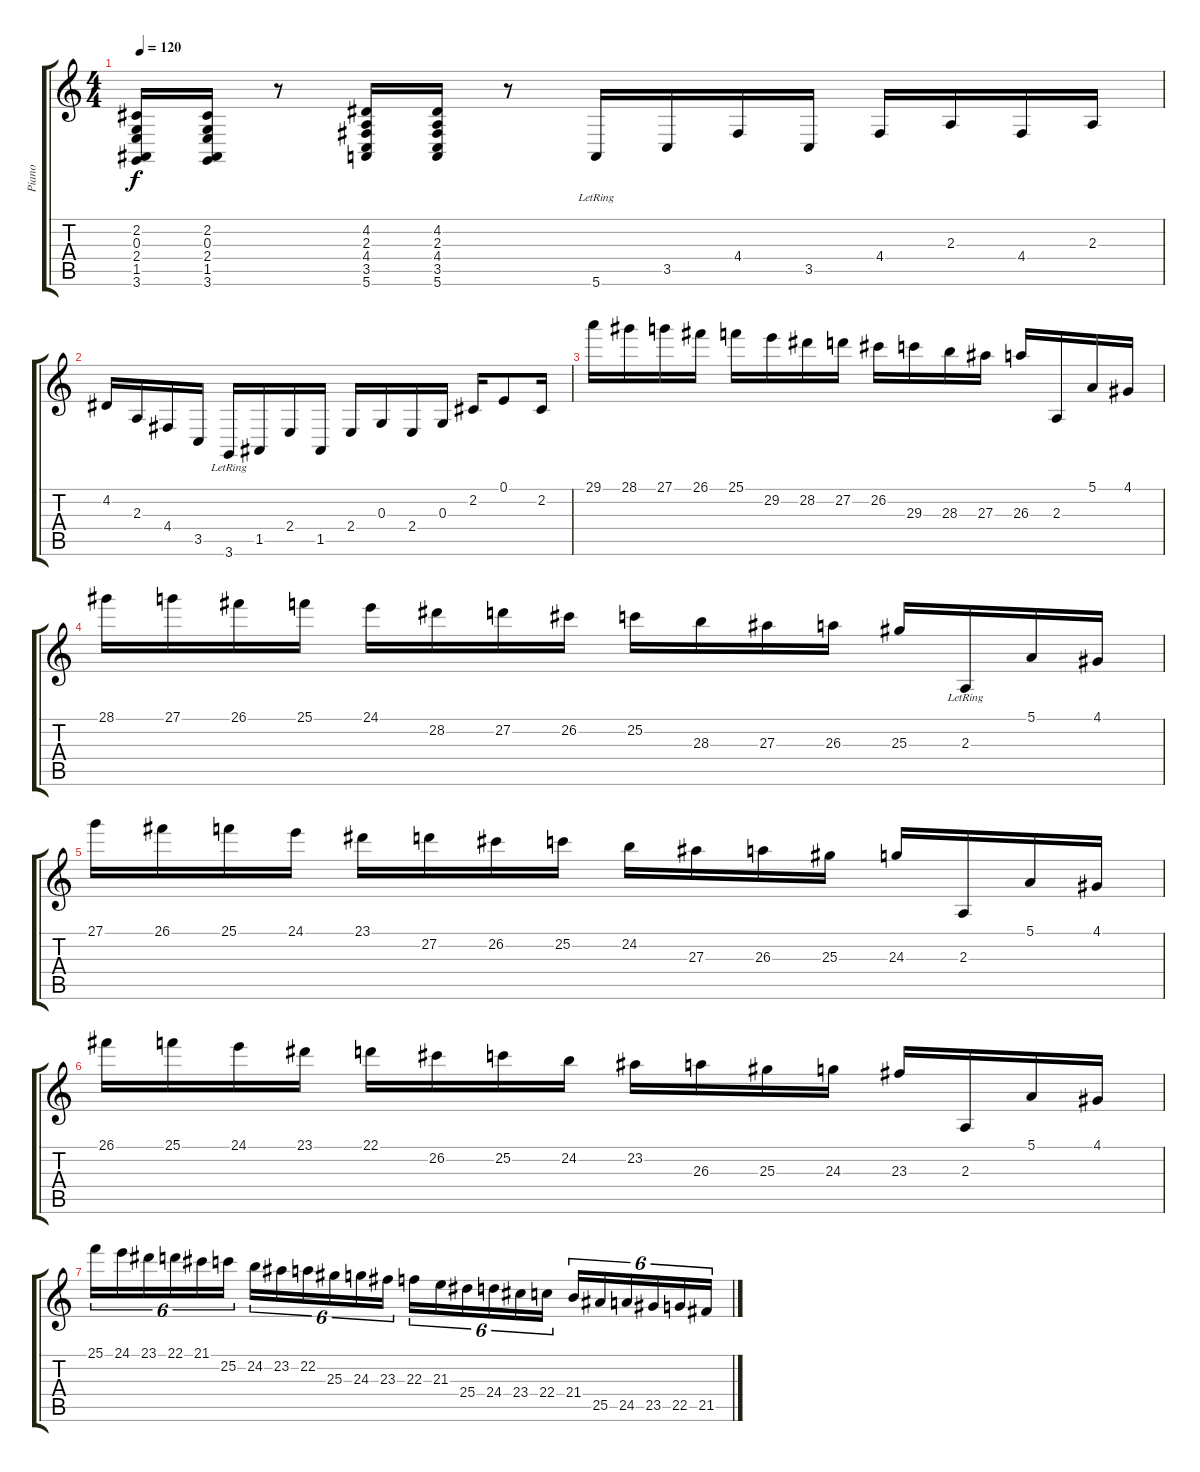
\track ("Piano" "Piano") {instrument brightacousticpiano}
\staff {score tabs}
\tuning (E4 B3 G3 D3 A2 E2) {hide}
\ts (4 4)
\tempo 120
\clef g2
\ks aminor
(2.2 0.3 2.4 1.5 3.6).16{dy f} (2.2 0.3 2.4 1.5 3.6).16 r.8 (4.2 2.3 4.4 3.5 5.6).16 (4.2 2.3 4.4 3.5 5.6).16 r.8 5.6{lr}.16 3.5.16 4.4.16 3.5.16 4.4.16 2.3.16 4.4.16 2.3.16 |
4.2.16 2.3.16 4.4.16 3.5.16 3.6{lr}.16 1.5.16 2.4.16 1.5.16 2.4.16 0.3.16 2.4.16 0.3.16 2.2.16 0.1.8 2.2.16 |
29.1.16 28.1.16 27.1.16 26.1.16 25.1.16 29.2.16 28.2.16 27.2.16 26.2.16 29.3.16 28.3.16 27.3.16 26.3.16 2.3.16 5.1.16 4.1.16 |
28.1.16 27.1.16 26.1.16 25.1.16 24.1.16 28.2.16 27.2.16 26.2.16 25.2.16 28.3.16 27.3.16 26.3.16 25.3.16 2.3{lr}.16 5.1.16 4.1.16 |
27.1.16 26.1.16 25.1.16 24.1.16 23.1.16 27.2.16 26.2.16 25.2.16 24.2.16 27.3.16 26.3.16 25.3.16 24.3.16 2.3.16 5.1.16 4.1.16 |
26.1.16 25.1.16 24.1.16 23.1.16 22.1.16 26.2.16 25.2.16 24.2.16 23.2.16 26.3.16 25.3.16 24.3.16 23.3.16 2.3.16 5.1.16 4.1.16 |
25.1.16{tu (6 4)} 24.1.16{tu (6 4)} 23.1.16{tu (6 4)} 22.1.16{tu (6 4)} 21.1.16{tu (6 4)} 25.2.16{tu (6 4)} 24.2.16{tu (6 4)} 23.2.16{tu (6 4)} 22.2.16{tu (6 4)} 25.3.16{tu (6 4)} 24.3.16{tu (6 4)} 23.3.16{tu (6 4)} 22.3.16{tu (6 4)} 21.3.16{tu (6 4)} 25.4.16{tu (6 4)} 24.4.16{tu (6 4)} 23.4.16{tu (6 4)} 22.4.16{tu (6 4)} 21.4.16{tu (6 4)} 25.5.16{tu (6 4)} 24.5.16{tu (6 4)} 23.5.16{tu (6 4)} 22.5.16{tu (6 4)} 21.5.16{tu (6 4)}
